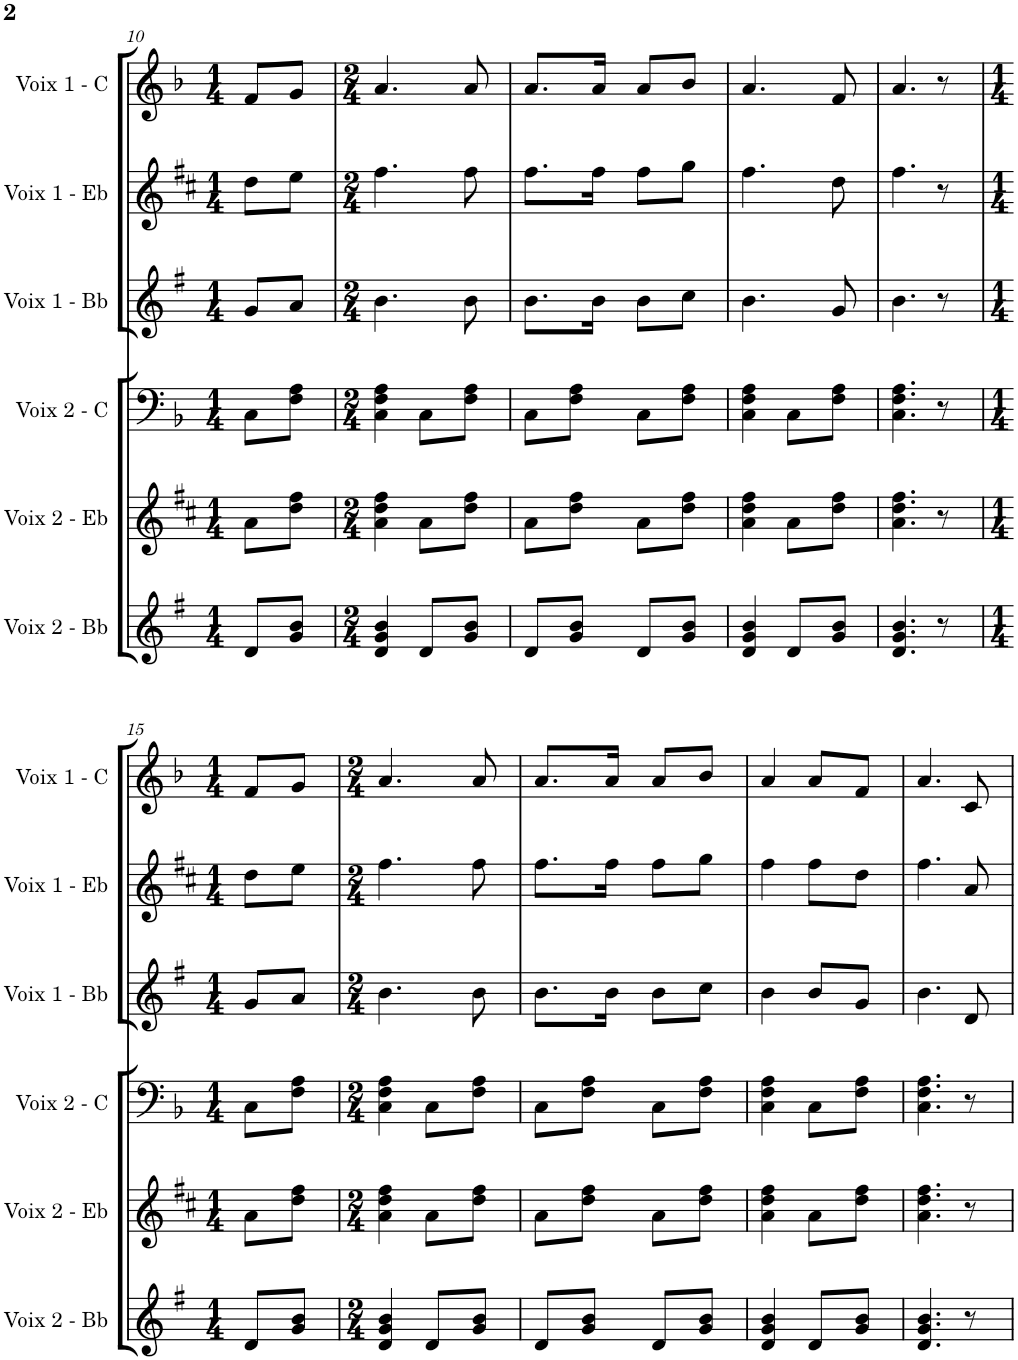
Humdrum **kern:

**kern	**kern	**kern	**kern	**kern	**kern
*part6	*part5	*part4	*part3	*part2	*part1
*staff6	*staff5	*staff4	*staff3	*staff2	*staff1
*I"Voix 2 - Bb	*I"Voix 2 - Eb	*I"Voix 2 - C	*I"Voix 1 - Bb	*I"Voix 1 - Eb	*I"Voix 1 - C
*I'Voix 2 - Bb	*I'Voix 2 - Eb	*I'Voix 2 - C	*I'Voix 1 - Bb	*I'Voix 1 - Eb	*I'Voix 1 - C
!!LO:PB:g=z
*clefG2	*clefG2	*clefF4	*clefG2	*clefG2	*clefG2
*Trd8c14	*Trd12c21	*	*Trd8c14	*Trd5c9	*
*k[f#]	*k[f#c#]	*k[b-]	*k[f#]	*k[f#c#]	*k[b-]
*M1/4	*M1/4	*M1/4	*M1/4	*M1/4	*M1/4
=10	=10	=10	=10	=10	=10
8d/L	8a\L	8C\L	8g/L	8dd\L	8f/L
8g/ 8b/J	8dd\ 8ff#\J	8F\ 8A\J	8a/J	8ee\J	8g/J
=11	=11	=11	=11	=11	=11
*M2/4	*M2/4	*M2/4	*M2/4	*M2/4	*M2/4
4d/ 4g/ 4b/	4a\ 4dd\ 4ff#\	4C\ 4F\ 4A\	4.b\	4.ff#\	4.a/
8d/L	8a\L	8C\L	.	.	.
8g/ 8b/J	8dd\ 8ff#\J	8F\ 8A\J	8b\	8ff#\	8a/
=12	=12	=12	=12	=12	=12
8d/L	8a\L	8C\L	8.b\L	8.ff#\L	8.a/L
8g/ 8b/J	8dd\ 8ff#\J	8F\ 8A\J	.	.	.
.	.	.	16b\Jk	16ff#\Jk	16a/Jk
8d/L	8a\L	8C\L	8b\L	8ff#\L	8a/L
8g/ 8b/J	8dd\ 8ff#\J	8F\ 8A\J	8cc\J	8gg\J	8b-/J
=13	=13	=13	=13	=13	=13
4d/ 4g/ 4b/	4a\ 4dd\ 4ff#\	4C\ 4F\ 4A\	4.b\	4.ff#\	4.a/
8d/L	8a\L	8C\L	.	.	.
8g/ 8b/J	8dd\ 8ff#\J	8F\ 8A\J	8g/	8dd\	8f/
=14	=14	=14	=14	=14	=14
4.d/ 4.g/ 4.b/	4.a\ 4.dd\ 4.ff#\	4.C\ 4.F\ 4.A\	4.b\	4.ff#\	4.a/
8r	8r	8r	8r	8r	8r
!!LO:LB:g=z
=15	=15	=15	=15	=15	=15
*M1/4	*M1/4	*M1/4	*M1/4	*M1/4	*M1/4
8d/L	8a\L	8C\L	8g/L	8dd\L	8f/L
8g/ 8b/J	8dd\ 8ff#\J	8F\ 8A\J	8a/J	8ee\J	8g/J
=16	=16	=16	=16	=16	=16
*M2/4	*M2/4	*M2/4	*M2/4	*M2/4	*M2/4
4d/ 4g/ 4b/	4a\ 4dd\ 4ff#\	4C\ 4F\ 4A\	4.b\	4.ff#\	4.a/
8d/L	8a\L	8C\L	.	.	.
8g/ 8b/J	8dd\ 8ff#\J	8F\ 8A\J	8b\	8ff#\	8a/
=17	=17	=17	=17	=17	=17
8d/L	8a\L	8C\L	8.b\L	8.ff#\L	8.a/L
8g/ 8b/J	8dd\ 8ff#\J	8F\ 8A\J	.	.	.
.	.	.	16b\Jk	16ff#\Jk	16a/Jk
8d/L	8a\L	8C\L	8b\L	8ff#\L	8a/L
8g/ 8b/J	8dd\ 8ff#\J	8F\ 8A\J	8cc\J	8gg\J	8b-/J
=18	=18	=18	=18	=18	=18
4d/ 4g/ 4b/	4a\ 4dd\ 4ff#\	4C\ 4F\ 4A\	4b\	4ff#\	4a/
8d/L	8a\L	8C\L	8b/L	8ff#\L	8a/L
8g/ 8b/J	8dd\ 8ff#\J	8F\ 8A\J	8g/J	8dd\J	8f/J
=19	=19	=19	=19	=19	=19
4.d/ 4.g/ 4.b/	4.a\ 4.dd\ 4.ff#\	4.C\ 4.F\ 4.A\	4.b\	4.ff#\	4.a/
8r	8r	8r	8d/	8a/	8c/
=	=	=	=	=	=
*-	*-	*-	*-	*-	*-
